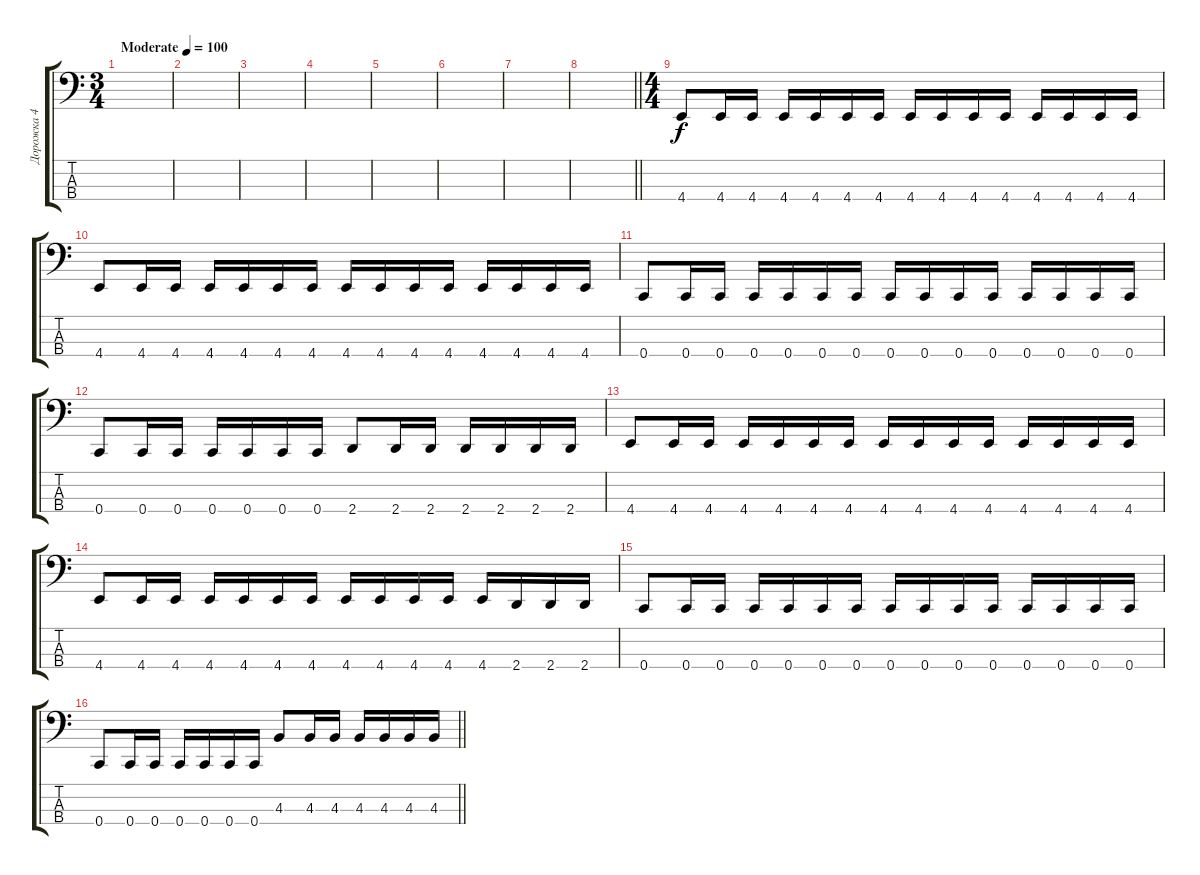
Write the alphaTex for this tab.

\track ("Дорожка 4" "Дорожка 4") {instrument electricbasspick}
\staff {score tabs}
\tuning (F2 C2 G1 C1) {hide}
\ts (3 4)
\section ("" "")
\tempo (100 "Moderate")
\clef f4
\ks c
|
|
|
|
|
|
|
\barLineRight lightlight
|
\ts (4 4)
\section ("" "")
4.4.8 4.4.16 4.4.16 4.4.16 4.4.16 4.4.16 4.4.16 4.4.16 4.4.16 4.4.16 4.4.16 4.4.16 4.4.16 4.4.16 4.4.16 |
4.4.8 4.4.16 4.4.16 4.4.16 4.4.16 4.4.16 4.4.16 4.4.16 4.4.16 4.4.16 4.4.16 4.4.16 4.4.16 4.4.16 4.4.16 |
0.4.8 0.4.16 0.4.16 0.4.16 0.4.16 0.4.16 0.4.16 0.4.16 0.4.16 0.4.16 0.4.16 0.4.16 0.4.16 0.4.16 0.4.16 |
0.4.8 0.4.16 0.4.16 0.4.16 0.4.16 0.4.16 0.4.16 2.4.8 2.4.16 2.4.16 2.4.16 2.4.16 2.4.16 2.4.16 |
4.4.8 4.4.16 4.4.16 4.4.16 4.4.16 4.4.16 4.4.16 4.4.16 4.4.16 4.4.16 4.4.16 4.4.16 4.4.16 4.4.16 4.4.16 |
4.4.8 4.4.16 4.4.16 4.4.16 4.4.16 4.4.16 4.4.16 4.4.16 4.4.16 4.4.16 4.4.16 4.4.16 2.4.16 2.4.16 2.4.16 |
0.4.8 0.4.16 0.4.16 0.4.16 0.4.16 0.4.16 0.4.16 0.4.16 0.4.16 0.4.16 0.4.16 0.4.16 0.4.16 0.4.16 0.4.16 |
\barLineRight lightlight
0.4.8 0.4.16 0.4.16 0.4.16 0.4.16 0.4.16 0.4.16 4.3.8 4.3.16 4.3.16 4.3.16 4.3.16 4.3.16 4.3.16
